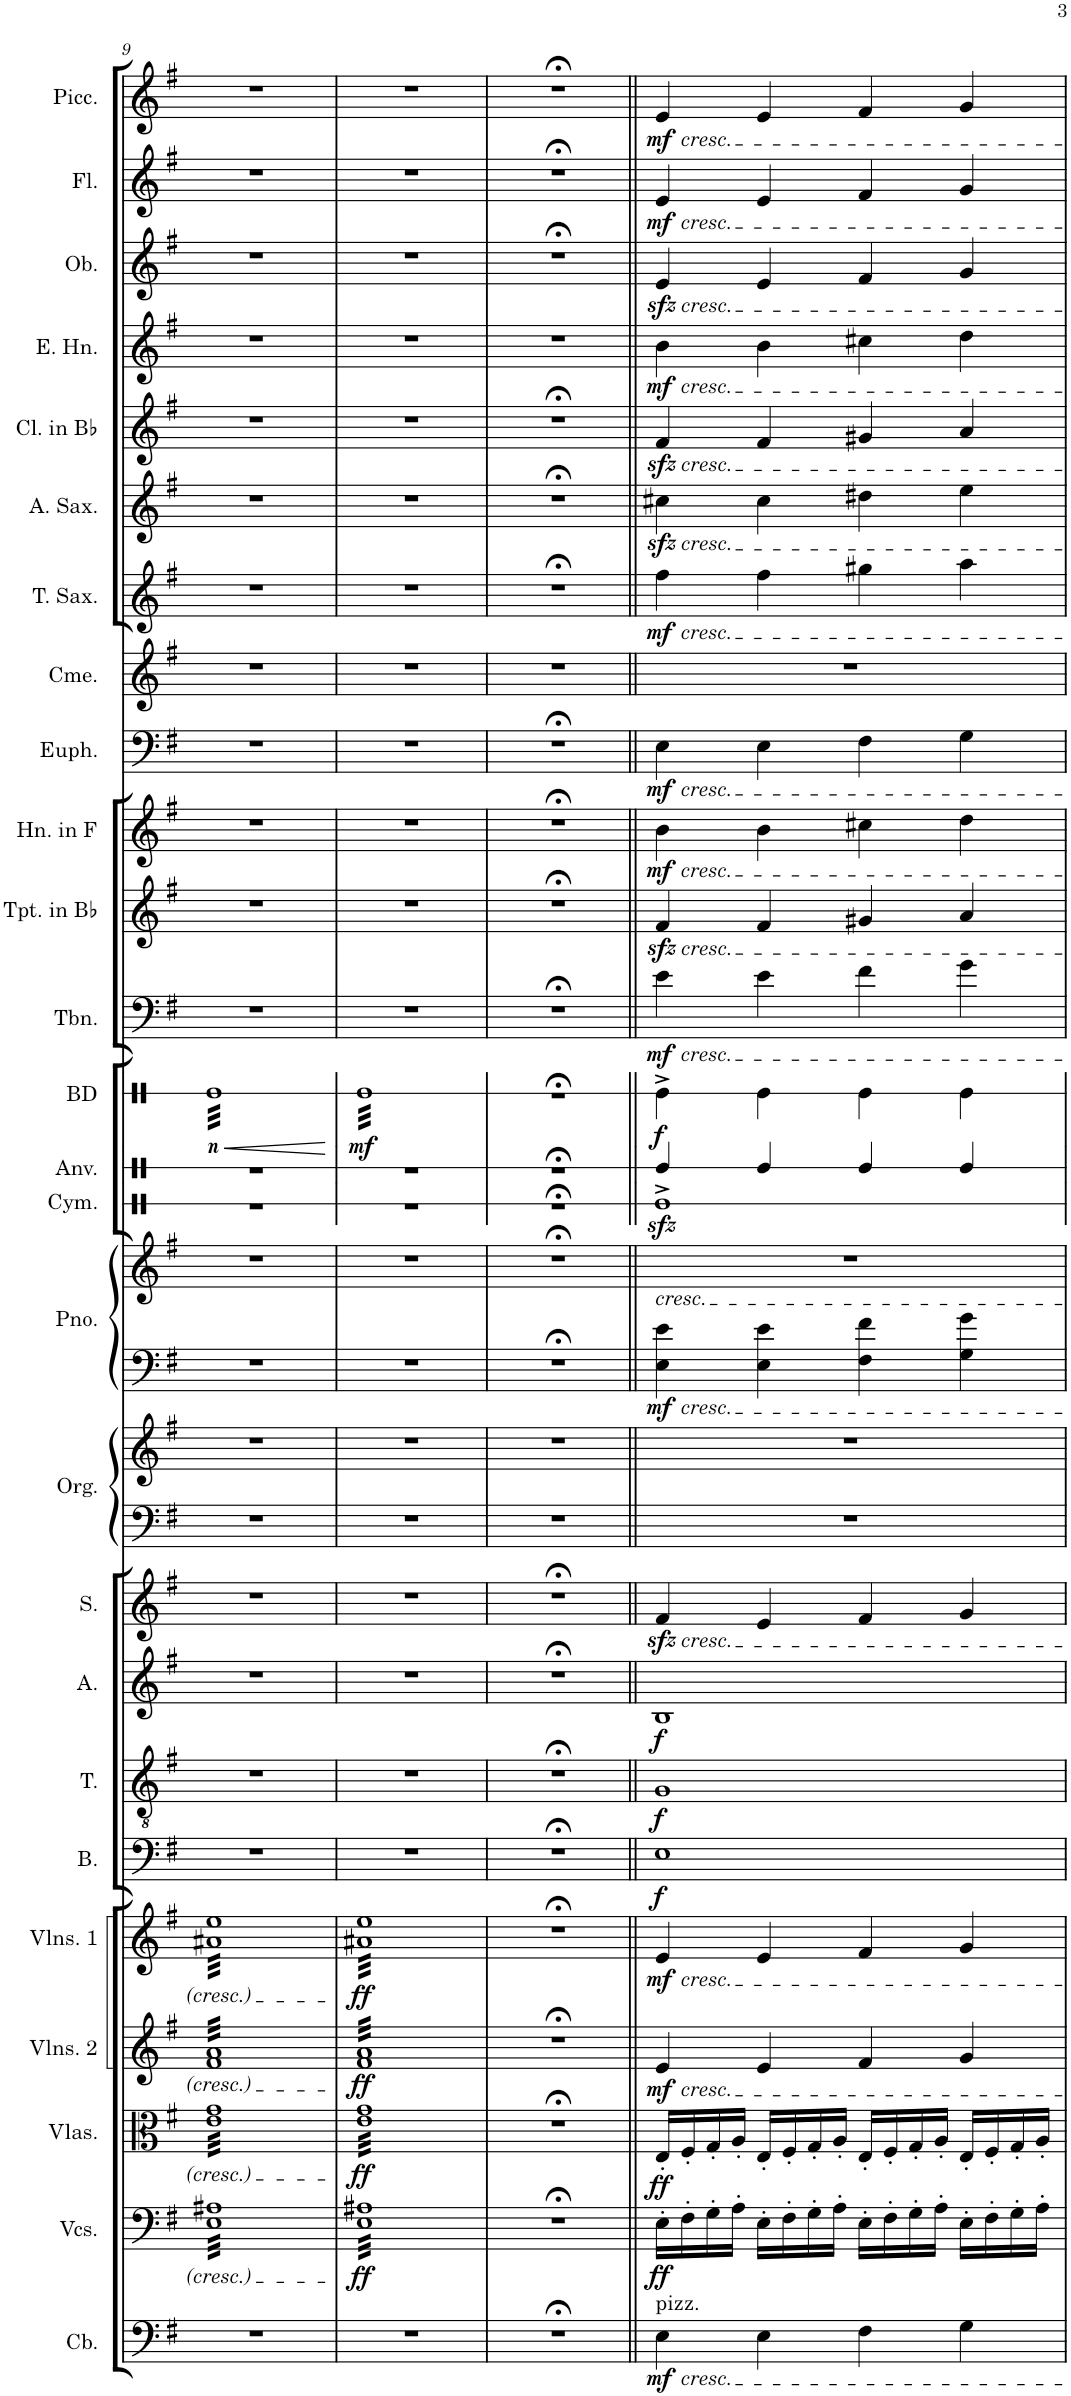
**kern	**dynam	**kern	**dynam	**kern	**dynam	**kern	**dynam	**kern	**dynam	**kern	**dynam	**kern	**dynam	**kern	**dynam	**kern	**kern	**kern	**kern	**kern	**dynam	**kern	**kern	**dynam	**kern	**dynam	**kern	**kern	**dynam	**kern	**dynam	**kern	**kern	**dynam	**kern	**kern	**kern	**dynam	**kern	**kern	**dynam	**kern	**dynam
*part25	*part25	*part24	*part24	*part23	*part23	*part22	*part22	*part21	*part21	*part20	*part20	*part19	*part19	*part18	*part18	*part17	*part16	*part16	*part15	*part15	*part15	*part14	*part13	*part13	*part12	*part12	*part11	*part10	*part10	*part9	*part9	*part8	*part7	*part7	*part6	*part5	*part4	*part4	*part3	*part2	*part2	*part1	*part1
*staff27	*staff27	*staff26	*staff26	*staff25	*staff25	*staff24	*staff24	*staff23	*staff23	*staff22	*staff22	*staff21	*staff21	*staff20	*staff20	*staff19	*staff18	*staff17	*staff16	*staff15	*staff15/16	*staff14	*staff13	*staff13	*staff12	*staff12	*staff11	*staff10	*staff10	*staff9	*staff9	*staff8	*staff7	*staff7	*staff6	*staff5	*staff4	*staff4	*staff3	*staff2	*staff2	*staff1	*staff1
*I"Contrabass	*	*I"Violoncellos	*	*I"Violas	*	*I"Violins 2	*	*I"Violins 1	*	*I"Bass	*	*I"Tenor	*	*I"Alto	*	*I"Soprano	*I"Organ	*	*I"Piano	*	*	*I"Anvil	*I"Bass Drum	*	*I"Trombone	*	*I"Trumpet in Bb	*I"Horn in F	*	*I"Euphonium	*	*I"Chimes	*I"Tenor Saxophone	*	*I"Alto Saxophone	*I"Clarinet in Bb	*I"English Horn	*	*I"Oboe	*I"Flute	*	*I"Piccolo	*
*I'Cb.	*	*I'Vcs.	*	*I'Vlas.	*	*I'Vlns. 2	*	*I'Vlns. 1	*	*I'B.	*	*I'T.	*	*I'A.	*	*I'S.	*I'Org.	*	*I'Pno.	*	*	*I'Anv.	*I'BD	*	*I'Tbn.	*	*I'Tpt. in Bb	*I'Hn. in F	*	*I'Euph.	*	*I'Cme.	*I'T. Sax.	*	*I'A. Sax.	*I'Cl. in Bb	*I'E. Hn.	*	*I'Ob.	*I'Fl.	*	*I'Picc.	*
!!LO:PB:g=z
*clefF4	*	*clefF4	*	*clefC3	*	*clefG2	*	*clefG2	*	*clefF4	*	*clefGv2	*	*clefG2	*	*clefG2	*clefF4	*clefG2	*clefF4	*clefG2	*	*clefX	*clefX	*	*clefF4	*	*clefG2	*clefG2	*	*clefF4	*	*clefG2	*clefG2	*	*clefG2	*clefG2	*clefG2	*	*clefG2	*clefG2	*	*clefG2	*
*Trd7c12	*	*	*	*	*	*	*	*	*	*	*	*	*	*	*	*	*	*	*	*	*	*	*	*	*	*	*Trd1c2	*Trd4c7	*	*	*	*	*Trd8c14	*	*Trd5c9	*Trd1c2	*Trd4c7	*	*	*	*	*Trd-7c-12	*
*k[f#]	*	*k[f#]	*	*k[f#]	*	*k[f#]	*	*k[f#]	*	*k[f#]	*	*k[f#]	*	*k[f#]	*	*k[f#]	*k[f#]	*k[f#]	*k[f#]	*k[f#]	*	*k[]	*k[]	*	*k[f#]	*	*k[f#]	*k[f#]	*	*k[f#]	*	*k[f#]	*k[f#]	*	*k[f#]	*k[f#]	*k[f#]	*	*k[f#]	*k[f#]	*	*k[f#]	*
*M4/4	*	*M4/4	*	*M4/4	*	*M4/4	*	*M4/4	*	*M4/4	*	*M4/4	*	*M4/4	*	*M4/4	*M4/4	*M4/4	*M4/4	*M4/4	*	*M4/4	*M4/4	*	*M4/4	*	*M4/4	*M4/4	*	*M4/4	*	*M4/4	*M4/4	*	*M4/4	*M4/4	*M4/4	*	*M4/4	*M4/4	*	*M4/4	*
=9	=9	=9	=9	=9	=9	=9	=9	=9	=9	=9	=9	=9	=9	=9	=9	=9	=9	=9	=9	=9	=9	=9	=9	=9	=9	=9	=9	=9	=9	=9	=9	=9	=9	=9	=9	=9	=9	=9	=9	=9	=9	=9	=9
!	!	!	!	!	!	!	!	!	!	!	!	!	!	!	!	!	!	!	!	!	!	!	!	!LO:HP:b	!	!	!	!	!	!	!	!	!	!	!	!	!	!	!	!	!	!	!
!	!	!	!	!	!	!	!	!	!	!	!	!	!	!	!	!	!	!	!	!	!	!	!	!LO:DY:n=1:b	!	!	!	!	!	!	!	!	!	!	!	!	!	!	!	!	!	!	!
*	*	*tremolo	*	*	*	*	*	*	*	*	*	*	*	*	*	*	*	*	*	*	*	*	*	*	*	*	*	*	*	*	*	*	*	*	*	*	*	*	*	*	*	*	*
*	*	*	*	*tremolo	*	*	*	*	*	*	*	*	*	*	*	*	*	*	*	*	*	*	*	*	*	*	*	*	*	*	*	*	*	*	*	*	*	*	*	*	*	*	*
*	*	*	*	*	*	*tremolo	*	*	*	*	*	*	*	*	*	*	*	*	*	*	*	*	*	*	*	*	*	*	*	*	*	*	*	*	*	*	*	*	*	*	*	*	*
*	*	*	*	*	*	*	*	*tremolo	*	*	*	*	*	*	*	*	*	*	*	*	*	*	*	*	*	*	*	*	*	*	*	*	*	*	*	*	*	*	*	*	*	*	*
*	*	*	*	*	*	*	*	*	*	*	*	*	*	*	*	*	*	*	*	*	*	*	*tremolo	*	*	*	*	*	*	*	*	*	*	*	*	*	*	*	*	*	*	*	*
1r	.	32E 32A#XLLL	.	32e 32gLLL	.	32f# 32aLLL	.	32a#X 32eeLLL	.	1r	.	1r	.	1r	.	1r	1r	1r	1r	1r	.	1r	32ReLLL	< other-dynamics	1r	.	1r	1r	.	1r	.	1r	1r	.	1r	1r	1r	.	1r	1r	.	1r	.
.	.	32E 32A#X	.	32e 32g	.	32f# 32a	.	32a#X 32ee	.	.	.	.	.	.	.	.	.	.	.	.	.	.	32Re	.	.	.	.	.	.	.	.	.	.	.	.	.	.	.	.	.	.	.	.
.	.	32E 32A#X	.	32e 32g	.	32f# 32a	.	32a#X 32ee	.	.	.	.	.	.	.	.	.	.	.	.	.	.	32Re	.	.	.	.	.	.	.	.	.	.	.	.	.	.	.	.	.	.	.	.
.	.	32E 32A#X	.	32e 32g	.	32f# 32a	.	32a#X 32ee	.	.	.	.	.	.	.	.	.	.	.	.	.	.	32Re	.	.	.	.	.	.	.	.	.	.	.	.	.	.	.	.	.	.	.	.
.	.	32E 32A#X	.	32e 32g	.	32f# 32a	.	32a#X 32ee	.	.	.	.	.	.	.	.	.	.	.	.	.	.	32Re	.	.	.	.	.	.	.	.	.	.	.	.	.	.	.	.	.	.	.	.
.	.	32E 32A#X	.	32e 32g	.	32f# 32a	.	32a#X 32ee	.	.	.	.	.	.	.	.	.	.	.	.	.	.	32Re	.	.	.	.	.	.	.	.	.	.	.	.	.	.	.	.	.	.	.	.
.	.	32E 32A#X	.	32e 32g	.	32f# 32a	.	32a#X 32ee	.	.	.	.	.	.	.	.	.	.	.	.	.	.	32Re	.	.	.	.	.	.	.	.	.	.	.	.	.	.	.	.	.	.	.	.
.	.	32E 32A#X	.	32e 32g	.	32f# 32a	.	32a#X 32ee	.	.	.	.	.	.	.	.	.	.	.	.	.	.	32Re	.	.	.	.	.	.	.	.	.	.	.	.	.	.	.	.	.	.	.	.
.	.	32E 32A#X	.	32e 32g	.	32f# 32a	.	32a#X 32ee	.	.	.	.	.	.	.	.	.	.	.	.	.	.	32Re	.	.	.	.	.	.	.	.	.	.	.	.	.	.	.	.	.	.	.	.
.	.	32E 32A#X	.	32e 32g	.	32f# 32a	.	32a#X 32ee	.	.	.	.	.	.	.	.	.	.	.	.	.	.	32Re	.	.	.	.	.	.	.	.	.	.	.	.	.	.	.	.	.	.	.	.
.	.	32E 32A#X	.	32e 32g	.	32f# 32a	.	32a#X 32ee	.	.	.	.	.	.	.	.	.	.	.	.	.	.	32Re	.	.	.	.	.	.	.	.	.	.	.	.	.	.	.	.	.	.	.	.
.	.	32E 32A#X	.	32e 32g	.	32f# 32a	.	32a#X 32ee	.	.	.	.	.	.	.	.	.	.	.	.	.	.	32Re	.	.	.	.	.	.	.	.	.	.	.	.	.	.	.	.	.	.	.	.
.	.	32E 32A#X	.	32e 32g	.	32f# 32a	.	32a#X 32ee	.	.	.	.	.	.	.	.	.	.	.	.	.	.	32Re	.	.	.	.	.	.	.	.	.	.	.	.	.	.	.	.	.	.	.	.
.	.	32E 32A#X	.	32e 32g	.	32f# 32a	.	32a#X 32ee	.	.	.	.	.	.	.	.	.	.	.	.	.	.	32Re	.	.	.	.	.	.	.	.	.	.	.	.	.	.	.	.	.	.	.	.
.	.	32E 32A#X	.	32e 32g	.	32f# 32a	.	32a#X 32ee	.	.	.	.	.	.	.	.	.	.	.	.	.	.	32Re	.	.	.	.	.	.	.	.	.	.	.	.	.	.	.	.	.	.	.	.
.	.	32E 32A#X	.	32e 32g	.	32f# 32a	.	32a#X 32ee	.	.	.	.	.	.	.	.	.	.	.	.	.	.	32Re	.	.	.	.	.	.	.	.	.	.	.	.	.	.	.	.	.	.	.	.
.	.	32E 32A#X	.	32e 32g	.	32f# 32a	.	32a#X 32ee	.	.	.	.	.	.	.	.	.	.	.	.	.	.	32Re	.	.	.	.	.	.	.	.	.	.	.	.	.	.	.	.	.	.	.	.
.	.	32E 32A#X	.	32e 32g	.	32f# 32a	.	32a#X 32ee	.	.	.	.	.	.	.	.	.	.	.	.	.	.	32Re	.	.	.	.	.	.	.	.	.	.	.	.	.	.	.	.	.	.	.	.
.	.	32E 32A#X	.	32e 32g	.	32f# 32a	.	32a#X 32ee	.	.	.	.	.	.	.	.	.	.	.	.	.	.	32Re	.	.	.	.	.	.	.	.	.	.	.	.	.	.	.	.	.	.	.	.
.	.	32E 32A#X	.	32e 32g	.	32f# 32a	.	32a#X 32ee	.	.	.	.	.	.	.	.	.	.	.	.	.	.	32Re	.	.	.	.	.	.	.	.	.	.	.	.	.	.	.	.	.	.	.	.
.	.	32E 32A#X	.	32e 32g	.	32f# 32a	.	32a#X 32ee	.	.	.	.	.	.	.	.	.	.	.	.	.	.	32Re	.	.	.	.	.	.	.	.	.	.	.	.	.	.	.	.	.	.	.	.
.	.	32E 32A#X	.	32e 32g	.	32f# 32a	.	32a#X 32ee	.	.	.	.	.	.	.	.	.	.	.	.	.	.	32Re	.	.	.	.	.	.	.	.	.	.	.	.	.	.	.	.	.	.	.	.
.	.	32E 32A#X	.	32e 32g	.	32f# 32a	.	32a#X 32ee	.	.	.	.	.	.	.	.	.	.	.	.	.	.	32Re	.	.	.	.	.	.	.	.	.	.	.	.	.	.	.	.	.	.	.	.
.	.	32E 32A#X	.	32e 32g	.	32f# 32a	.	32a#X 32ee	.	.	.	.	.	.	.	.	.	.	.	.	.	.	32Re	.	.	.	.	.	.	.	.	.	.	.	.	.	.	.	.	.	.	.	.
.	.	32E 32A#X	.	32e 32g	.	32f# 32a	.	32a#X 32ee	.	.	.	.	.	.	.	.	.	.	.	.	.	.	32Re	.	.	.	.	.	.	.	.	.	.	.	.	.	.	.	.	.	.	.	.
.	.	32E 32A#X	.	32e 32g	.	32f# 32a	.	32a#X 32ee	.	.	.	.	.	.	.	.	.	.	.	.	.	.	32Re	.	.	.	.	.	.	.	.	.	.	.	.	.	.	.	.	.	.	.	.
.	.	32E 32A#X	.	32e 32g	.	32f# 32a	.	32a#X 32ee	.	.	.	.	.	.	.	.	.	.	.	.	.	.	32Re	.	.	.	.	.	.	.	.	.	.	.	.	.	.	.	.	.	.	.	.
.	.	32E 32A#X	.	32e 32g	.	32f# 32a	.	32a#X 32ee	.	.	.	.	.	.	.	.	.	.	.	.	.	.	32Re	.	.	.	.	.	.	.	.	.	.	.	.	.	.	.	.	.	.	.	.
.	.	32E 32A#X	.	32e 32g	.	32f# 32a	.	32a#X 32ee	.	.	.	.	.	.	.	.	.	.	.	.	.	.	32Re	.	.	.	.	.	.	.	.	.	.	.	.	.	.	.	.	.	.	.	.
.	.	32E 32A#X	.	32e 32g	.	32f# 32a	.	32a#X 32ee	.	.	.	.	.	.	.	.	.	.	.	.	.	.	32Re	.	.	.	.	.	.	.	.	.	.	.	.	.	.	.	.	.	.	.	.
.	.	32E 32A#X	.	32e 32g	.	32f# 32a	.	32a#X 32ee	.	.	.	.	.	.	.	.	.	.	.	.	.	.	32Re	.	.	.	.	.	.	.	.	.	.	.	.	.	.	.	.	.	.	.	.
.	.	32E 32A#XJJJ	.	32e 32gJJJ	.	32f# 32aJJJ	.	32a#X 32eeJJJ	.	.	.	.	.	.	.	.	.	.	.	.	.	.	32ReJJJ	.	.	.	.	.	.	.	.	.	.	.	.	.	.	.	.	.	.	.	.
.	.	.	.	.	.	.	.	.	.	.	.	.	.	.	.	.	.	.	.	.	.	.	.	[	.	.	.	.	.	.	.	.	.	.	.	.	.	.	.	.	.	.	.
=10	=10	=10	=10	=10	=10	=10	=10	=10	=10	=10	=10	=10	=10	=10	=10	=10	=10	=10	=10	=10	=10	=10	=10	=10	=10	=10	=10	=10	=10	=10	=10	=10	=10	=10	=10	=10	=10	=10	=10	=10	=10	=10	=10
!	!	!	!LO:DY:b	!	!LO:DY:b	!	!LO:DY:b	!	!LO:DY:b	!	!	!	!	!	!	!	!	!	!	!	!	!	!	!LO:DY:b	!	!	!	!	!	!	!	!	!	!	!	!	!	!	!	!	!	!	!
1r	.	32E 32A#XLLL	ff	32e 32gLLL	ff	32f# 32aLLL	ff	32a#X 32eeLLL	ff	1r	.	1r	.	1r	.	1r	1r	1r	1r	1r	.	1r	32ReLLL	mf	1r	.	1r	1r	.	1r	.	1r	1r	.	1r	1r	1r	.	1r	1r	.	1r	.
.	.	32E 32A#X	.	32e 32g	.	32f# 32a	.	32a#X 32ee	.	.	.	.	.	.	.	.	.	.	.	.	.	.	32Re	.	.	.	.	.	.	.	.	.	.	.	.	.	.	.	.	.	.	.	.
.	.	32E 32A#X	.	32e 32g	.	32f# 32a	.	32a#X 32ee	.	.	.	.	.	.	.	.	.	.	.	.	.	.	32Re	.	.	.	.	.	.	.	.	.	.	.	.	.	.	.	.	.	.	.	.
.	.	32E 32A#X	.	32e 32g	.	32f# 32a	.	32a#X 32ee	.	.	.	.	.	.	.	.	.	.	.	.	.	.	32Re	.	.	.	.	.	.	.	.	.	.	.	.	.	.	.	.	.	.	.	.
.	.	32E 32A#X	.	32e 32g	.	32f# 32a	.	32a#X 32ee	.	.	.	.	.	.	.	.	.	.	.	.	.	.	32Re	.	.	.	.	.	.	.	.	.	.	.	.	.	.	.	.	.	.	.	.
.	.	32E 32A#X	.	32e 32g	.	32f# 32a	.	32a#X 32ee	.	.	.	.	.	.	.	.	.	.	.	.	.	.	32Re	.	.	.	.	.	.	.	.	.	.	.	.	.	.	.	.	.	.	.	.
.	.	32E 32A#X	.	32e 32g	.	32f# 32a	.	32a#X 32ee	.	.	.	.	.	.	.	.	.	.	.	.	.	.	32Re	.	.	.	.	.	.	.	.	.	.	.	.	.	.	.	.	.	.	.	.
.	.	32E 32A#X	.	32e 32g	.	32f# 32a	.	32a#X 32ee	.	.	.	.	.	.	.	.	.	.	.	.	.	.	32Re	.	.	.	.	.	.	.	.	.	.	.	.	.	.	.	.	.	.	.	.
.	.	32E 32A#X	.	32e 32g	.	32f# 32a	.	32a#X 32ee	.	.	.	.	.	.	.	.	.	.	.	.	.	.	32Re	.	.	.	.	.	.	.	.	.	.	.	.	.	.	.	.	.	.	.	.
.	.	32E 32A#X	.	32e 32g	.	32f# 32a	.	32a#X 32ee	.	.	.	.	.	.	.	.	.	.	.	.	.	.	32Re	.	.	.	.	.	.	.	.	.	.	.	.	.	.	.	.	.	.	.	.
.	.	32E 32A#X	.	32e 32g	.	32f# 32a	.	32a#X 32ee	.	.	.	.	.	.	.	.	.	.	.	.	.	.	32Re	.	.	.	.	.	.	.	.	.	.	.	.	.	.	.	.	.	.	.	.
.	.	32E 32A#X	.	32e 32g	.	32f# 32a	.	32a#X 32ee	.	.	.	.	.	.	.	.	.	.	.	.	.	.	32Re	.	.	.	.	.	.	.	.	.	.	.	.	.	.	.	.	.	.	.	.
.	.	32E 32A#X	.	32e 32g	.	32f# 32a	.	32a#X 32ee	.	.	.	.	.	.	.	.	.	.	.	.	.	.	32Re	.	.	.	.	.	.	.	.	.	.	.	.	.	.	.	.	.	.	.	.
.	.	32E 32A#X	.	32e 32g	.	32f# 32a	.	32a#X 32ee	.	.	.	.	.	.	.	.	.	.	.	.	.	.	32Re	.	.	.	.	.	.	.	.	.	.	.	.	.	.	.	.	.	.	.	.
.	.	32E 32A#X	.	32e 32g	.	32f# 32a	.	32a#X 32ee	.	.	.	.	.	.	.	.	.	.	.	.	.	.	32Re	.	.	.	.	.	.	.	.	.	.	.	.	.	.	.	.	.	.	.	.
.	.	32E 32A#X	.	32e 32g	.	32f# 32a	.	32a#X 32ee	.	.	.	.	.	.	.	.	.	.	.	.	.	.	32Re	.	.	.	.	.	.	.	.	.	.	.	.	.	.	.	.	.	.	.	.
.	.	32E 32A#X	.	32e 32g	.	32f# 32a	.	32a#X 32ee	.	.	.	.	.	.	.	.	.	.	.	.	.	.	32Re	.	.	.	.	.	.	.	.	.	.	.	.	.	.	.	.	.	.	.	.
.	.	32E 32A#X	.	32e 32g	.	32f# 32a	.	32a#X 32ee	.	.	.	.	.	.	.	.	.	.	.	.	.	.	32Re	.	.	.	.	.	.	.	.	.	.	.	.	.	.	.	.	.	.	.	.
.	.	32E 32A#X	.	32e 32g	.	32f# 32a	.	32a#X 32ee	.	.	.	.	.	.	.	.	.	.	.	.	.	.	32Re	.	.	.	.	.	.	.	.	.	.	.	.	.	.	.	.	.	.	.	.
.	.	32E 32A#X	.	32e 32g	.	32f# 32a	.	32a#X 32ee	.	.	.	.	.	.	.	.	.	.	.	.	.	.	32Re	.	.	.	.	.	.	.	.	.	.	.	.	.	.	.	.	.	.	.	.
.	.	32E 32A#X	.	32e 32g	.	32f# 32a	.	32a#X 32ee	.	.	.	.	.	.	.	.	.	.	.	.	.	.	32Re	.	.	.	.	.	.	.	.	.	.	.	.	.	.	.	.	.	.	.	.
.	.	32E 32A#X	.	32e 32g	.	32f# 32a	.	32a#X 32ee	.	.	.	.	.	.	.	.	.	.	.	.	.	.	32Re	.	.	.	.	.	.	.	.	.	.	.	.	.	.	.	.	.	.	.	.
.	.	32E 32A#X	.	32e 32g	.	32f# 32a	.	32a#X 32ee	.	.	.	.	.	.	.	.	.	.	.	.	.	.	32Re	.	.	.	.	.	.	.	.	.	.	.	.	.	.	.	.	.	.	.	.
.	.	32E 32A#X	.	32e 32g	.	32f# 32a	.	32a#X 32ee	.	.	.	.	.	.	.	.	.	.	.	.	.	.	32Re	.	.	.	.	.	.	.	.	.	.	.	.	.	.	.	.	.	.	.	.
.	.	32E 32A#X	.	32e 32g	.	32f# 32a	.	32a#X 32ee	.	.	.	.	.	.	.	.	.	.	.	.	.	.	32Re	.	.	.	.	.	.	.	.	.	.	.	.	.	.	.	.	.	.	.	.
.	.	32E 32A#X	.	32e 32g	.	32f# 32a	.	32a#X 32ee	.	.	.	.	.	.	.	.	.	.	.	.	.	.	32Re	.	.	.	.	.	.	.	.	.	.	.	.	.	.	.	.	.	.	.	.
.	.	32E 32A#X	.	32e 32g	.	32f# 32a	.	32a#X 32ee	.	.	.	.	.	.	.	.	.	.	.	.	.	.	32Re	.	.	.	.	.	.	.	.	.	.	.	.	.	.	.	.	.	.	.	.
.	.	32E 32A#X	.	32e 32g	.	32f# 32a	.	32a#X 32ee	.	.	.	.	.	.	.	.	.	.	.	.	.	.	32Re	.	.	.	.	.	.	.	.	.	.	.	.	.	.	.	.	.	.	.	.
.	.	32E 32A#X	.	32e 32g	.	32f# 32a	.	32a#X 32ee	.	.	.	.	.	.	.	.	.	.	.	.	.	.	32Re	.	.	.	.	.	.	.	.	.	.	.	.	.	.	.	.	.	.	.	.
.	.	32E 32A#X	.	32e 32g	.	32f# 32a	.	32a#X 32ee	.	.	.	.	.	.	.	.	.	.	.	.	.	.	32Re	.	.	.	.	.	.	.	.	.	.	.	.	.	.	.	.	.	.	.	.
.	.	32E 32A#X	.	32e 32g	.	32f# 32a	.	32a#X 32ee	.	.	.	.	.	.	.	.	.	.	.	.	.	.	32Re	.	.	.	.	.	.	.	.	.	.	.	.	.	.	.	.	.	.	.	.
.	.	32E 32A#XJJJ	.	32e 32gJJJ	.	32f# 32aJJJ	.	32a#X 32eeJJJ	.	.	.	.	.	.	.	.	.	.	.	.	.	.	32ReJJJ	.	.	.	.	.	.	.	.	.	.	.	.	.	.	.	.	.	.	.	.
*	*	*	*	*	*	*	*	*	*	*	*	*	*	*	*	*	*	*	*	*	*	*	*Xtremolo	*	*	*	*	*	*	*	*	*	*	*	*	*	*	*	*	*	*	*	*
*	*	*	*	*	*	*	*	*Xtremolo	*	*	*	*	*	*	*	*	*	*	*	*	*	*	*	*	*	*	*	*	*	*	*	*	*	*	*	*	*	*	*	*	*	*	*
*	*	*	*	*	*	*Xtremolo	*	*	*	*	*	*	*	*	*	*	*	*	*	*	*	*	*	*	*	*	*	*	*	*	*	*	*	*	*	*	*	*	*	*	*	*	*
*	*	*	*	*Xtremolo	*	*	*	*	*	*	*	*	*	*	*	*	*	*	*	*	*	*	*	*	*	*	*	*	*	*	*	*	*	*	*	*	*	*	*	*	*	*	*
*	*	*Xtremolo	*	*	*	*	*	*	*	*	*	*	*	*	*	*	*	*	*	*	*	*	*	*	*	*	*	*	*	*	*	*	*	*	*	*	*	*	*	*	*	*	*
=11	=11	=11	=11	=11	=11	=11	=11	=11	=11	=11	=11	=11	=11	=11	=11	=11	=11	=11	=11	=11	=11	=11	=11	=11	=11	=11	=11	=11	=11	=11	=11	=11	=11	=11	=11	=11	=11	=11	=11	=11	=11	=11	=11
1r;<	.	1r;<	.	1r;<	.	1r;<	.	1r;<	.	1r;<	.	1r;<	.	1r;<	.	1r;<	1r	1r	1r;<	1r;<	.	1r;<	1r;<	.	1r;<	.	1r;<	1r;<	.	1r;<	.	1r	1r;<	.	1r;<	1r;<	1r	.	1r;<	1r;<	.	1r;<	.
=12||	=12||	=12||	=12||	=12||	=12||	=12||	=12||	=12||	=12||	=12||	=12||	=12||	=12||	=12||	=12||	=12||	=12||	=12||	=12||	=12||	=12||	=12||	=12||	=12||	=12||	=12||	=12||	=12||	=12||	=12||	=12||	=12||	=12||	=12||	=12||	=12||	=12||	=12||	=12||	=12||	=12||	=12||	=12||
!	!	!	!	!	!	!	!	!	!	!	!	!	!	!	!	!	!	!	!	!	!	!	!	!	!	!	!	!	!	!	!	!	!	!	!	!	!	!	!	!	!	!LO:TX:b:i:t=cresc.	!
!	!	!	!	!	!	!	!	!	!	!	!	!	!	!	!	!	!	!	!	!	!	!	!	!	!	!	!	!	!	!	!	!	!	!	!	!	!	!	!	!LO:TX:b:i:t=cresc.	!	!	!
!	!	!	!	!	!	!	!	!	!	!	!	!	!	!	!	!	!	!	!	!	!	!	!	!	!	!	!	!	!	!	!	!	!	!	!	!	!	!	!LO:TX:b:i:t=cresc.	!	!	!	!
!	!	!	!	!	!	!	!	!	!	!	!	!	!	!	!	!	!	!	!	!	!	!	!	!	!	!	!	!	!	!	!	!	!	!	!	!	!LO:TX:b:i:t=cresc.	!	!	!	!	!	!
!	!	!	!	!	!	!	!	!	!	!	!	!	!	!	!	!	!	!	!	!	!	!	!	!	!	!	!	!	!	!	!	!	!	!	!	!LO:TX:b:i:t=cresc.	!	!	!	!	!	!	!
!	!	!	!	!	!	!	!	!	!	!	!	!	!	!	!	!	!	!	!	!	!	!	!	!	!	!	!	!	!	!	!	!	!	!	!LO:TX:b:i:t=cresc.	!	!	!	!	!	!	!	!
!	!	!	!	!	!	!	!	!	!	!	!	!	!	!	!	!	!	!	!	!	!	!	!	!	!	!	!	!	!	!	!	!	!LO:TX:b:i:t=cresc.	!	!	!	!	!	!	!	!	!	!
!	!	!	!	!	!	!	!	!	!	!	!	!	!	!	!	!	!	!	!	!	!	!	!	!	!	!	!	!	!	!LO:TX:b:i:t=cresc.	!	!	!	!	!	!	!	!	!	!	!	!	!
!	!	!	!	!	!	!	!	!	!	!	!	!	!	!	!	!	!	!	!	!	!	!	!	!	!	!	!	!LO:TX:b:i:t=cresc.	!	!	!	!	!	!	!	!	!	!	!	!	!	!	!
!	!	!	!	!	!	!	!	!	!	!	!	!	!	!	!	!	!	!	!	!	!	!	!	!	!	!	!LO:TX:b:i:t=cresc.	!	!	!	!	!	!	!	!	!	!	!	!	!	!	!	!
!	!	!	!	!	!	!	!	!	!	!	!	!	!	!	!	!	!	!	!	!	!	!	!	!	!LO:TX:b:i:t=cresc.	!	!	!	!	!	!	!	!	!	!	!	!	!	!	!	!	!	!
!	!	!	!	!	!	!	!	!	!	!	!	!	!	!	!	!	!	!	!	!LO:TX:b:i:t=cresc.	!	!	!	!	!	!	!	!	!	!	!	!	!	!	!	!	!	!	!	!	!	!	!
!	!	!	!	!	!	!	!	!	!	!	!	!	!	!	!	!	!	!	!LO:TX:b:i:t=cresc.	!	!	!	!	!	!	!	!	!	!	!	!	!	!	!	!	!	!	!	!	!	!	!	!
!	!	!	!	!	!	!	!	!	!	!	!	!	!	!	!	!LO:TX:b:i:t=cresc.	!	!	!	!	!	!	!	!	!	!	!	!	!	!	!	!	!	!	!	!	!	!	!	!	!	!	!
!	!	!	!	!	!	!	!	!LO:TX:b:i:t=cresc.	!	!	!	!	!	!	!	!	!	!	!	!	!	!	!	!	!	!	!	!	!	!	!	!	!	!	!	!	!	!	!	!	!	!	!
!	!	!	!	!	!	!LO:TX:b:i:t=cresc.	!	!	!	!	!	!	!	!	!	!	!	!	!	!	!	!	!	!	!	!	!	!	!	!	!	!	!	!	!	!	!	!	!	!	!	!	!
!LO:TX:a:t=pizz.	!	!	!	!	!	!	!	!	!	!	!	!	!	!	!	!	!	!	!	!	!	!	!	!	!	!	!	!	!	!	!	!	!	!	!	!	!	!	!	!	!	!	!
!LO:TX:b:i:t=cresc.	!	!	!	!	!	!	!	!	!	!	!	!	!	!	!	!	!	!	!	!	!	!	!	!	!	!	!	!	!	!	!	!	!	!	!	!	!	!	!	!	!	!	!
!	!LO:DY:b	!	!LO:DY:b	!	!LO:DY:b	!	!LO:DY:b	!	!LO:DY:b	!	!LO:DY:b	!	!LO:DY:b	!	!LO:DY:b	!	!	!	!	!	!LO:DY:b=2	!	!	!LO:DY:b	!	!LO:DY:b	!	!	!LO:DY:b	!	!LO:DY:b	!	!	!LO:DY:b	!	!	!	!LO:DY:b	!	!	!LO:DY:b	!	!LO:DY:b
4E\	mf	16E'\LL	ff	16E'/LL	ff	4e/	mf	4e/	mf	1E	f	1G	f	1B	f	4f#zz</	1r	1r	4E\ 4e\	1r	mf	4Re/	4Re^\	f	4e\	mf	4f#zz</	4b\	mf	4E\	mf	1r	4ff#\	mf	4cc#Xzz<\	4f#zz</	4b\	mf	4ezz</	4e/	mf	4e/	mf
.	.	16F#'\	.	16F#'/	.	.	.	.	.	.	.	.	.	.	.	.	.	.	.	.	.	.	.	.	.	.	.	.	.	.	.	.	.	.	.	.	.	.	.	.	.	.	.
.	.	16G'\	.	16G'/	.	.	.	.	.	.	.	.	.	.	.	.	.	.	.	.	.	.	.	.	.	.	.	.	.	.	.	.	.	.	.	.	.	.	.	.	.	.	.
.	.	16A'\JJ	.	16A'/JJ	.	.	.	.	.	.	.	.	.	.	.	.	.	.	.	.	.	.	.	.	.	.	.	.	.	.	.	.	.	.	.	.	.	.	.	.	.	.	.
4E\	.	16E'\LL	.	16E'/LL	.	4e/	.	4e/	.	.	.	.	.	.	.	4e/	.	.	4E\ 4e\	.	.	4Re/	4Re\	.	4e\	.	4f#/	4b\	.	4E\	.	.	4ff#\	.	4cc#\	4f#/	4b\	.	4e/	4e/	.	4e/	.
.	.	16F#'\	.	16F#'/	.	.	.	.	.	.	.	.	.	.	.	.	.	.	.	.	.	.	.	.	.	.	.	.	.	.	.	.	.	.	.	.	.	.	.	.	.	.	.
.	.	16G'\	.	16G'/	.	.	.	.	.	.	.	.	.	.	.	.	.	.	.	.	.	.	.	.	.	.	.	.	.	.	.	.	.	.	.	.	.	.	.	.	.	.	.
.	.	16A'\JJ	.	16A'/JJ	.	.	.	.	.	.	.	.	.	.	.	.	.	.	.	.	.	.	.	.	.	.	.	.	.	.	.	.	.	.	.	.	.	.	.	.	.	.	.
4F#\	.	16E'\LL	.	16E'/LL	.	4f#/	.	4f#/	.	.	.	.	.	.	.	4f#/	.	.	4F#\ 4f#\	.	.	4Re/	4Re\	.	4f#\	.	4g#X/	4cc#X\	.	4F#\	.	.	4gg#X\	.	4dd#X\	4g#X/	4cc#X\	.	4f#/	4f#/	.	4f#/	.
.	.	16F#'\	.	16F#'/	.	.	.	.	.	.	.	.	.	.	.	.	.	.	.	.	.	.	.	.	.	.	.	.	.	.	.	.	.	.	.	.	.	.	.	.	.	.	.
.	.	16G'\	.	16G'/	.	.	.	.	.	.	.	.	.	.	.	.	.	.	.	.	.	.	.	.	.	.	.	.	.	.	.	.	.	.	.	.	.	.	.	.	.	.	.
.	.	16A'\JJ	.	16A'/JJ	.	.	.	.	.	.	.	.	.	.	.	.	.	.	.	.	.	.	.	.	.	.	.	.	.	.	.	.	.	.	.	.	.	.	.	.	.	.	.
4G\	.	16E'\LL	.	16E'/LL	.	4g/	.	4g/	.	.	.	.	.	.	.	4g/	.	.	4G\ 4g\	.	.	4Re/	4Re\	.	4g\	.	4a/	4dd\	.	4G\	.	.	4aa\	.	4ee\	4a/	4dd\	.	4g/	4g/	.	4g/	.
.	.	16F#'\	.	16F#'/	.	.	.	.	.	.	.	.	.	.	.	.	.	.	.	.	.	.	.	.	.	.	.	.	.	.	.	.	.	.	.	.	.	.	.	.	.	.	.
.	.	16G'\	.	16G'/	.	.	.	.	.	.	.	.	.	.	.	.	.	.	.	.	.	.	.	.	.	.	.	.	.	.	.	.	.	.	.	.	.	.	.	.	.	.	.
.	.	16A'\JJ	.	16A'/JJ	.	.	.	.	.	.	.	.	.	.	.	.	.	.	.	.	.	.	.	.	.	.	.	.	.	.	.	.	.	.	.	.	.	.	.	.	.	.	.
=	=	=	=	=	=	=	=	=	=	=	=	=	=	=	=	=	=	=	=	=	=	=	=	=	=	=	=	=	=	=	=	=	=	=	=	=	=	=	=	=	=	=	=
*-	*-	*-	*-	*-	*-	*-	*-	*-	*-	*-	*-	*-	*-	*-	*-	*-	*-	*-	*-	*-	*-	*-	*-	*-	*-	*-	*-	*-	*-	*-	*-	*-	*-	*-	*-	*-	*-	*-	*-	*-	*-	*-	*-
